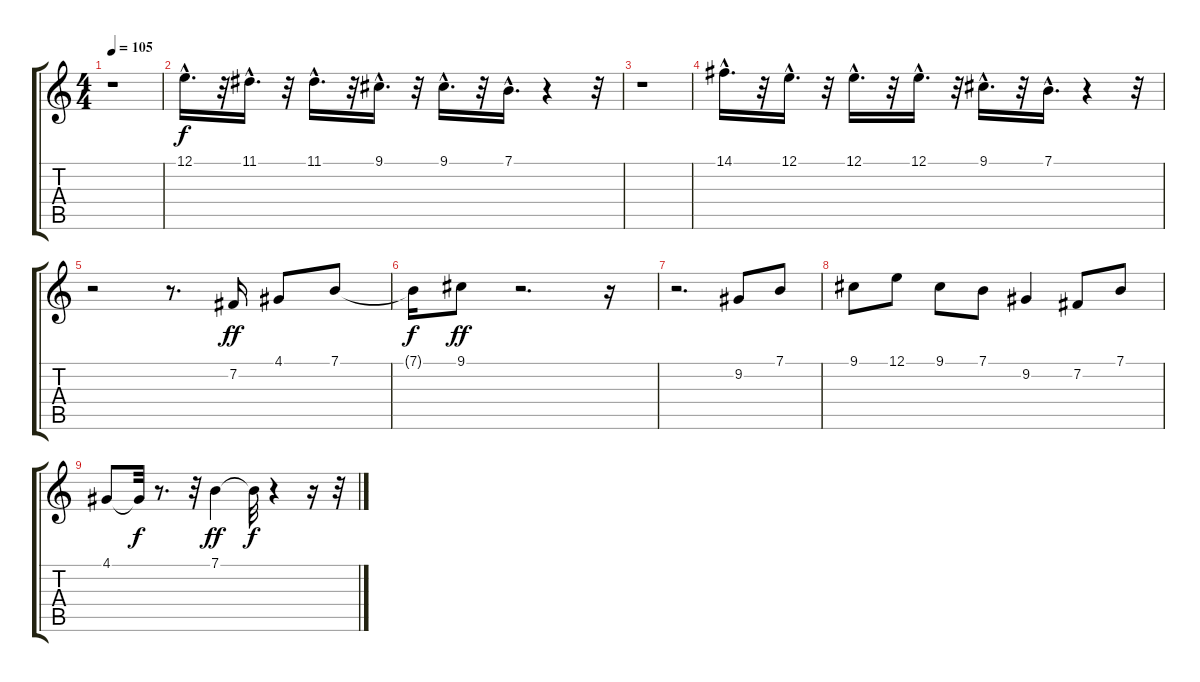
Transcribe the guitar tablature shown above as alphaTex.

\track "" {instrument lead3calliope}
\staff {score tabs}
\tuning (E4 B3 G3 D3 A2 E2) {hide}
\ts (4 4)
\tempo 105
\clef g2
\ks c
r.1{dy f} |
12.1{hac}.16{d} r.32 11.1{hac}.16{d} r.32 11.1{hac}.16{d} r.32 9.1{hac}.16{d} r.32 9.1{hac}.16{d} r.32 7.1{hac}.16{d} r.4 r.32 |
r.1 |
14.1{hac}.16{d} r.32 12.1{hac}.16{d} r.32 12.1{hac}.16{d} r.32 12.1{hac}.16{d} r.32 9.1{hac}.16{d} r.32 7.1{hac}.16{d} r.4 r.32 |
r.2 r.8{d} 7.2.16{dy ff volume 13} 4.1.8{volume 13} 7.1.8{volume 13} |
7.1{t}.16{dy f} 9.1.8{dy ff volume 12} r.2{d} r.16 |
r.2{d} 9.2.8{volume 9} 7.1.8{volume 8} |
9.1.8{volume 8} 12.1.8{volume 8} 9.1.8{volume 8} 7.1.8{volume 8} 9.2.4{volume 7} 7.2.8{volume 7} 7.1.8{volume 6} |
4.1.8{volume 6} 4.1{t}.32{dy f} r.8{d} r.32 7.1.4{dy ff volume 6} 7.1{t}.32{dy f} r.4 r.16 r.32
